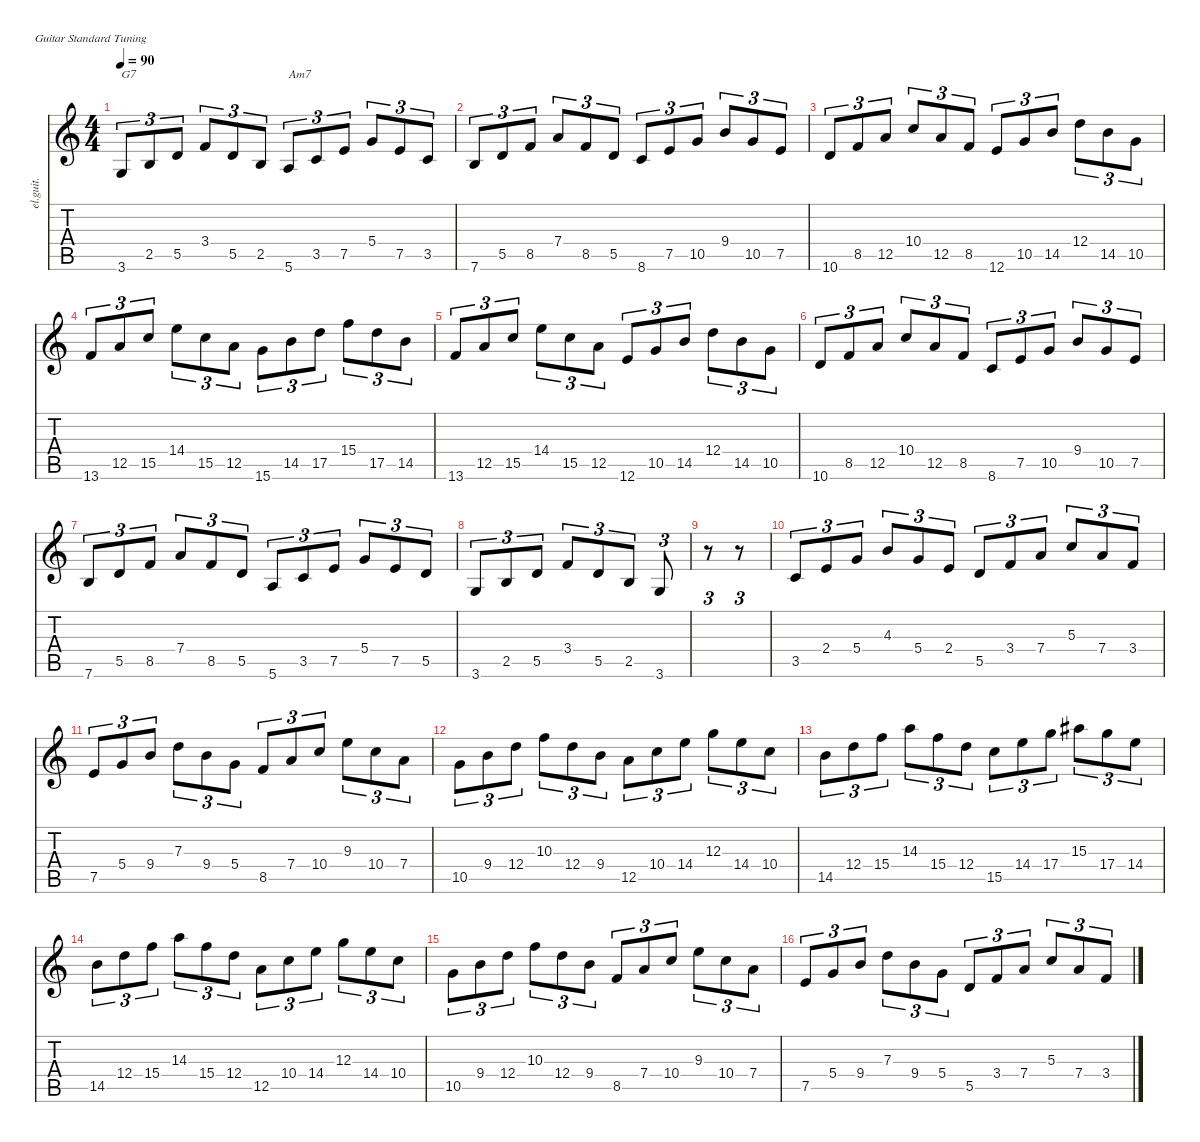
\defaultSystemsLayout 4
\hideDynamics
\bracketExtendMode nobrackets
\otherSystemsTrackNameOrientation horizontal
\track ("Clean Guitar" "el.guit.") {instrument electricguitarclean}
\staff {score tabs}
\tuning (E4 B3 G3 D3 A2 E2)
\ts (4 4)
\tempo 90
\clef g2
\ks c
3.6.8{tu (3 2) txt "G7" dy mf instrument electricguitarclean beam Up} 2.5.8{tu (3 2) beam Up} 5.5.8{tu (3 2) beam Up} 3.4.8{tu (3 2) beam Up} 5.5.8{tu (3 2) beam Up} 2.5.8{tu (3 2) beam Up} 5.6.8{tu (3 2) txt "Am7" beam Up} 3.5.8{tu (3 2) beam Up} 7.5.8{tu (3 2) beam Up} 5.4.8{tu (3 2) beam Up} 7.5.8{tu (3 2) beam Up} 3.5.8{tu (3 2) beam Up} |
7.6.8{tu (3 2) beam Up} 5.5.8{tu (3 2) beam Up} 8.5.8{tu (3 2) beam Up} 7.4.8{tu (3 2) beam Up} 8.5.8{tu (3 2) beam Up} 5.5.8{tu (3 2) beam Up} 8.6.8{tu (3 2) beam Up} 7.5.8{tu (3 2) beam Up} 10.5.8{tu (3 2) beam Up} 9.4.8{tu (3 2) beam Up} 10.5.8{tu (3 2) beam Up} 7.5.8{tu (3 2) beam Up} |
10.6.8{tu (3 2) beam Up} 8.5.8{tu (3 2) beam Up} 12.5.8{tu (3 2) beam Up} 10.4.8{tu (3 2) beam Up} 12.5.8{tu (3 2) beam Up} 8.5.8{tu (3 2) beam Up} 12.6.8{tu (3 2) beam Up} 10.5.8{tu (3 2) beam Up} 14.5.8{tu (3 2) beam Up} 12.4.8{tu (3 2) beam Down} 14.5.8{tu (3 2) beam Down} 10.5.8{tu (3 2) beam Down} |
13.6.8{tu (3 2) beam Up} 12.5.8{tu (3 2) beam Up} 15.5.8{tu (3 2) beam Up} 14.4.8{tu (3 2) beam Down} 15.5.8{tu (3 2) beam Down} 12.5.8{tu (3 2) beam Down} 15.6.8{tu (3 2) beam Down} 14.5.8{tu (3 2) beam Down} 17.5.8{tu (3 2) beam Down} 15.4.8{tu (3 2) beam Down} 17.5.8{tu (3 2) beam Down} 14.5.8{tu (3 2) beam Down} |
13.6.8{tu (3 2) beam Up} 12.5.8{tu (3 2) beam Up} 15.5.8{tu (3 2) beam Up} 14.4.8{tu (3 2) beam Down} 15.5.8{tu (3 2) beam Down} 12.5.8{tu (3 2) beam Down} 12.6.8{tu (3 2) beam Up} 10.5.8{tu (3 2) beam Up} 14.5.8{tu (3 2) beam Up} 12.4.8{tu (3 2) beam Down} 14.5.8{tu (3 2) beam Down} 10.5.8{tu (3 2) beam Down} |
10.6.8{tu (3 2) beam Up} 8.5.8{tu (3 2) beam Up} 12.5.8{tu (3 2) beam Up} 10.4.8{tu (3 2) beam Up} 12.5.8{tu (3 2) beam Up} 8.5.8{tu (3 2) beam Up} 8.6.8{tu (3 2) beam Up} 7.5.8{tu (3 2) beam Up} 10.5.8{tu (3 2) beam Up} 9.4.8{tu (3 2) beam Up} 10.5.8{tu (3 2) beam Up} 7.5.8{tu (3 2) beam Up} |
7.6.8{tu (3 2) beam Up} 5.5.8{tu (3 2) beam Up} 8.5.8{tu (3 2) beam Up} 7.4.8{tu (3 2) beam Up} 8.5.8{tu (3 2) beam Up} 5.5.8{tu (3 2) beam Up} 5.6.8{tu (3 2) beam Up} 3.5.8{tu (3 2) beam Up} 7.5.8{tu (3 2) beam Up} 5.4.8{tu (3 2) beam Up} 7.5.8{tu (3 2) beam Up} 5.5.8{tu (3 2) beam Up} |
3.6.8{tu (3 2) beam Up} 2.5.8{tu (3 2) beam Up} 5.5.8{tu (3 2) beam Up} 3.4.8{tu (3 2) beam Up} 5.5.8{tu (3 2) beam Up} 2.5.8{tu (3 2) beam Up} 3.6.8{tu (3 2) beam Up} |
r.8{tu (3 2) beam Down} r.8{tu (3 2) beam Down} |
3.5.8{tu (3 2) beam Up} 2.4.8{tu (3 2) beam Up} 5.4.8{tu (3 2) beam Up} 4.3.8{tu (3 2) beam Up} 5.4.8{tu (3 2) beam Up} 2.4.8{tu (3 2) beam Up} 5.5.8{tu (3 2) beam Up} 3.4.8{tu (3 2) beam Up} 7.4.8{tu (3 2) beam Up} 5.3.8{tu (3 2) beam Up} 7.4.8{tu (3 2) beam Up} 3.4.8{tu (3 2) beam Up} |
7.5.8{tu (3 2) beam Up} 5.4.8{tu (3 2) beam Up} 9.4.8{tu (3 2) beam Up} 7.3.8{tu (3 2) beam Down} 9.4.8{tu (3 2) beam Down} 5.4.8{tu (3 2) beam Down} 8.5.8{tu (3 2) beam Up} 7.4.8{tu (3 2) beam Up} 10.4.8{tu (3 2) beam Up} 9.3.8{tu (3 2) beam Down} 10.4.8{tu (3 2) beam Down} 7.4.8{tu (3 2) beam Down} |
10.5.8{tu (3 2) beam Down} 9.4.8{tu (3 2) beam Down} 12.4.8{tu (3 2) beam Down} 10.3.8{tu (3 2) beam Down} 12.4.8{tu (3 2) beam Down} 9.4.8{tu (3 2) beam Down} 12.5.8{tu (3 2) beam Down} 10.4.8{tu (3 2) beam Down} 14.4.8{tu (3 2) beam Down} 12.3.8{tu (3 2) beam Down} 14.4.8{tu (3 2) beam Down} 10.4.8{tu (3 2) beam Down} |
14.5.8{tu (3 2) beam Down} 12.4.8{tu (3 2) beam Down} 15.4.8{tu (3 2) beam Down} 14.3.8{tu (3 2) beam Down} 15.4.8{tu (3 2) beam Down} 12.4.8{tu (3 2) beam Down} 15.5.8{tu (3 2) beam Down} 14.4.8{tu (3 2) beam Down} 17.4.8{tu (3 2) beam Down} 15.3{acc #}.8{tu (3 2) beam Down} 17.4.8{tu (3 2) beam Down} 14.4.8{tu (3 2) beam Down} |
14.5.8{tu (3 2) beam Down} 12.4.8{tu (3 2) beam Down} 15.4.8{tu (3 2) beam Down} 14.3.8{tu (3 2) beam Down} 15.4.8{tu (3 2) beam Down} 12.4.8{tu (3 2) beam Down} 12.5.8{tu (3 2) beam Down} 10.4.8{tu (3 2) beam Down} 14.4.8{tu (3 2) beam Down} 12.3.8{tu (3 2) beam Down} 14.4.8{tu (3 2) beam Down} 10.4.8{tu (3 2) beam Down} |
10.5.8{tu (3 2) beam Down} 9.4.8{tu (3 2) beam Down} 12.4.8{tu (3 2) beam Down} 10.3.8{tu (3 2) beam Down} 12.4.8{tu (3 2) beam Down} 9.4.8{tu (3 2) beam Down} 8.5.8{tu (3 2) beam Up} 7.4.8{tu (3 2) beam Up} 10.4.8{tu (3 2) beam Up} 9.3.8{tu (3 2) beam Down} 10.4.8{tu (3 2) beam Down} 7.4.8{tu (3 2) beam Down} |
7.5.8{tu (3 2) beam Up} 5.4.8{tu (3 2) beam Up} 9.4.8{tu (3 2) beam Up} 7.3.8{tu (3 2) beam Down} 9.4.8{tu (3 2) beam Down} 5.4.8{tu (3 2) beam Down} 5.5.8{tu (3 2) beam Up} 3.4.8{tu (3 2) beam Up} 7.4.8{tu (3 2) beam Up} 5.3.8{tu (3 2) beam Up} 7.4.8{tu (3 2) beam Up} 3.4.8{tu (3 2) beam Up}
